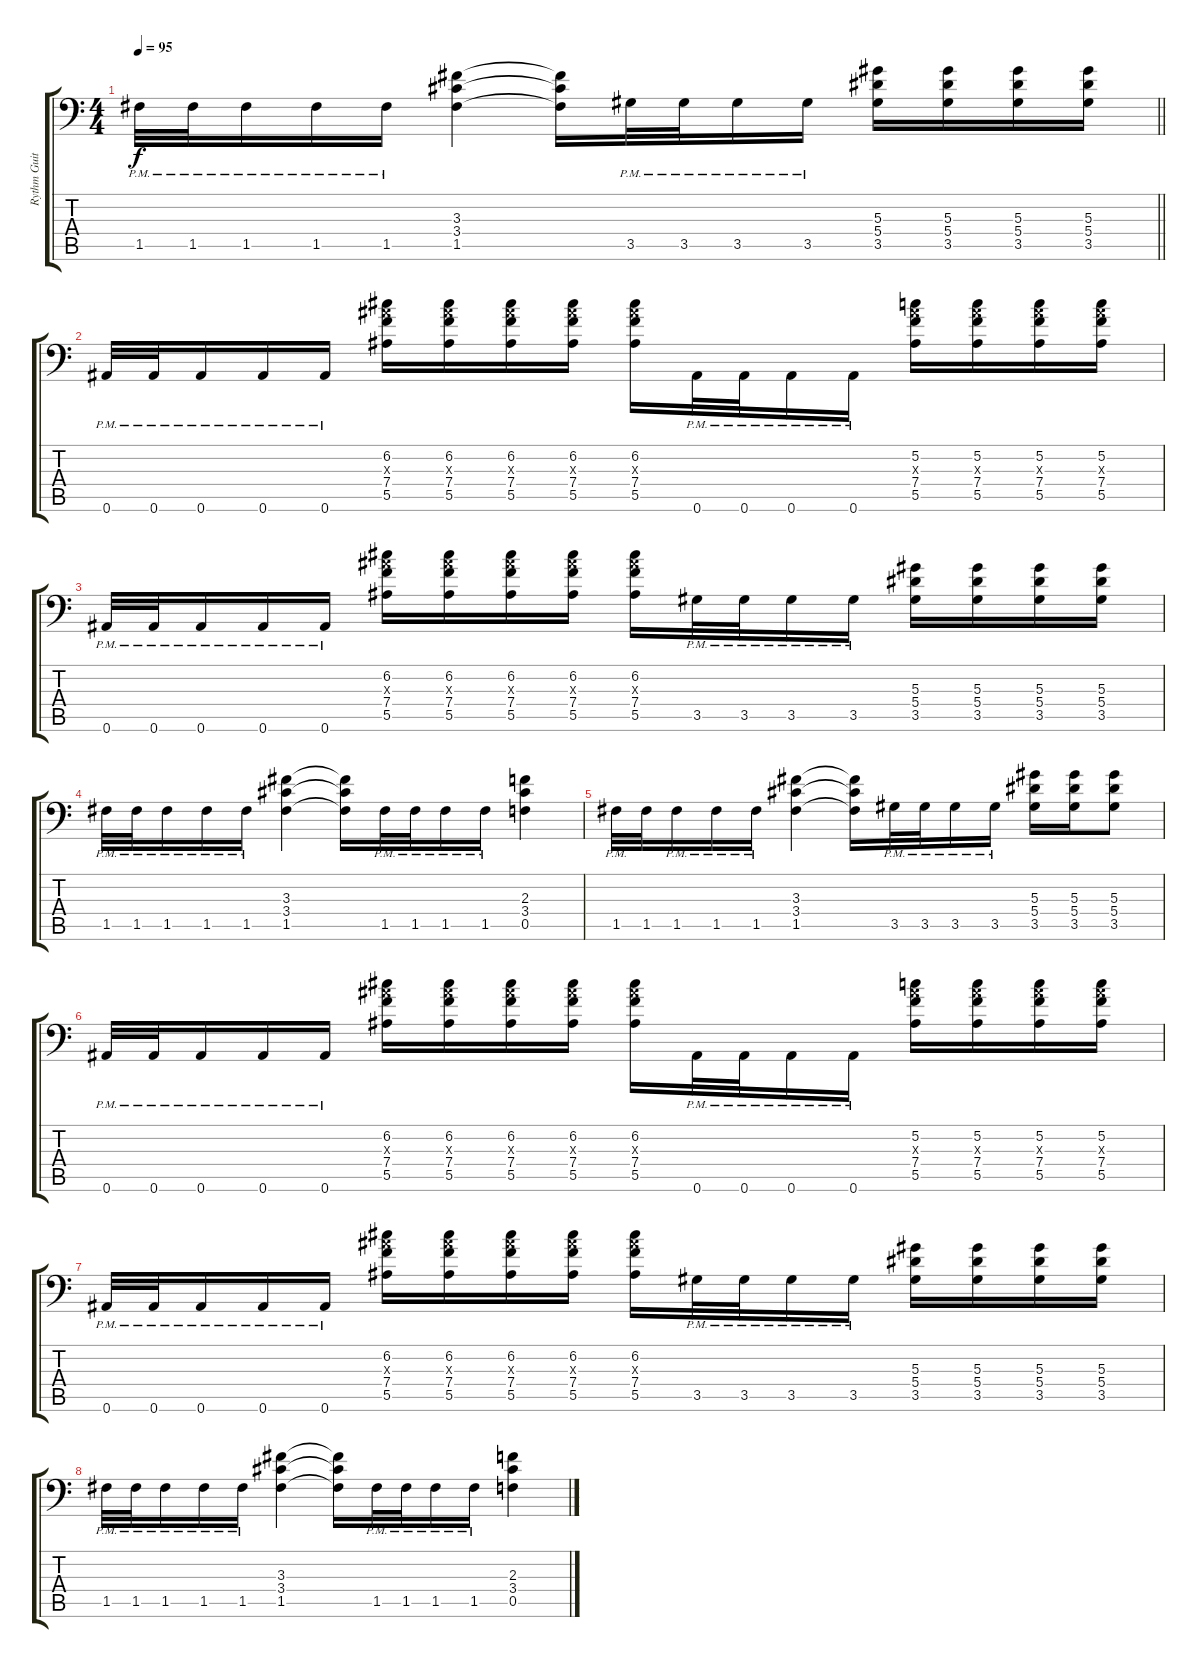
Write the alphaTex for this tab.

\track ("Rythm Guitar 1" "Rythm Guit") {instrument distortionguitar}
\staff {score tabs}
\tuning (C4 G3 Eb3 Bb2 F2 Bb1) {hide}
\ts (4 4)
\tempo 95
\clef f4
\barLineRight lightlight
\ks c
1.5{pm}.32{dy f} 1.5{pm}.32 1.5{pm}.16 1.5{pm}.16 1.5{pm}.16{beam merge} (3.3 3.4 1.5).4 (3.3{t} 3.4{t} 1.5{t}).16{beam merge} 3.5{pm}.32 3.5{pm}.32 3.5{pm}.16 3.5{pm}.16 (5.3 5.4 3.5).16 (5.3 5.4 3.5).16 (5.3 5.4 3.5).16 (5.3 5.4 3.5).16 |
0.6{pm}.32 0.6{pm}.32 0.6{pm}.16 0.6{pm}.16 0.6{pm}.16 (6.2 7.3{x} 7.4 5.5).16 (6.2 7.3{x} 7.4 5.5).16{beam merge} (6.2 7.3{x} 7.4 5.5).16 (6.2 7.3{x} 7.4 5.5).16 (6.2 7.3{x} 7.4 5.5).16 0.6{pm}.32 0.6{pm}.32{beam merge} 0.6{pm}.16 0.6{pm}.16 (5.2 7.3{x} 7.4 5.5).16 (5.2 7.3{x} 7.4 5.5).16 (5.2 7.3{x} 7.4 5.5).16{beam merge} (5.2 7.3{x} 7.4 5.5).16 |
0.6{pm}.32 0.6{pm}.32 0.6{pm}.16 0.6{pm}.16 0.6{pm}.16 (6.2 7.3{x} 7.4 5.5).16 (6.2 7.3{x} 7.4 5.5).16{beam merge} (6.2 7.3{x} 7.4 5.5).16 (6.2 7.3{x} 7.4 5.5).16 (6.2 7.3{x} 7.4 5.5).16 3.5{pm}.32 3.5{pm}.32{beam merge} 3.5{pm}.16 3.5{pm}.16 (5.3 5.4 3.5).16 (5.3 5.4 3.5).16 (5.3 5.4 3.5).16{beam merge} (5.3 5.4 3.5).16 |
1.5{pm}.32 1.5{pm}.32 1.5{pm}.16 1.5{pm}.16 1.5{pm}.16{beam merge} (3.3 3.4 1.5).4 (3.3{t} 3.4{t} 1.5{t}).16{beam merge} 1.5{pm}.32 1.5{pm}.32 1.5{pm}.16 1.5{pm}.16 (2.3 3.4 0.5).4 |
1.5{pm}.32 1.5.32 1.5{pm}.16 1.5{pm}.16 1.5{pm}.16{beam merge} (3.3 3.4 1.5).4 (3.3{t} 3.4{t} 1.5{t}).16{beam merge} 3.5{pm}.32 3.5{pm}.32 3.5{pm}.16 3.5{pm}.16 (5.3 5.4 3.5).16 (5.3 5.4 3.5).16 (5.3 5.4 3.5).8 |
0.6{pm}.32 0.6{pm}.32 0.6{pm}.16 0.6{pm}.16 0.6{pm}.16 (6.2 7.3{x} 7.4 5.5).16 (6.2 7.3{x} 7.4 5.5).16{beam merge} (6.2 7.3{x} 7.4 5.5).16 (6.2 7.3{x} 7.4 5.5).16 (6.2 7.3{x} 7.4 5.5).16 0.6{pm}.32 0.6{pm}.32{beam merge} 0.6{pm}.16 0.6{pm}.16 (5.2 7.3{x} 7.4 5.5).16 (5.2 7.3{x} 7.4 5.5).16 (5.2 7.3{x} 7.4 5.5).16{beam merge} (5.2 7.3{x} 7.4 5.5).16 |
0.6{pm}.32 0.6{pm}.32 0.6{pm}.16 0.6{pm}.16 0.6{pm}.16 (6.2 7.3{x} 7.4 5.5).16 (6.2 7.3{x} 7.4 5.5).16{beam merge} (6.2 7.3{x} 7.4 5.5).16 (6.2 7.3{x} 7.4 5.5).16 (6.2 7.3{x} 7.4 5.5).16 3.5{pm}.32 3.5{pm}.32{beam merge} 3.5{pm}.16 3.5{pm}.16 (5.3 5.4 3.5).16 (5.3 5.4 3.5).16 (5.3 5.4 3.5).16{beam merge} (5.3 5.4 3.5).16 |
1.5{pm}.32 1.5{pm}.32 1.5{pm}.16 1.5{pm}.16 1.5{pm}.16{beam merge} (3.3 3.4 1.5).4 (3.3{t} 3.4{t} 1.5{t}).16{beam merge} 1.5{pm}.32 1.5{pm}.32 1.5{pm}.16 1.5{pm}.16 (2.3 3.4 0.5).4
